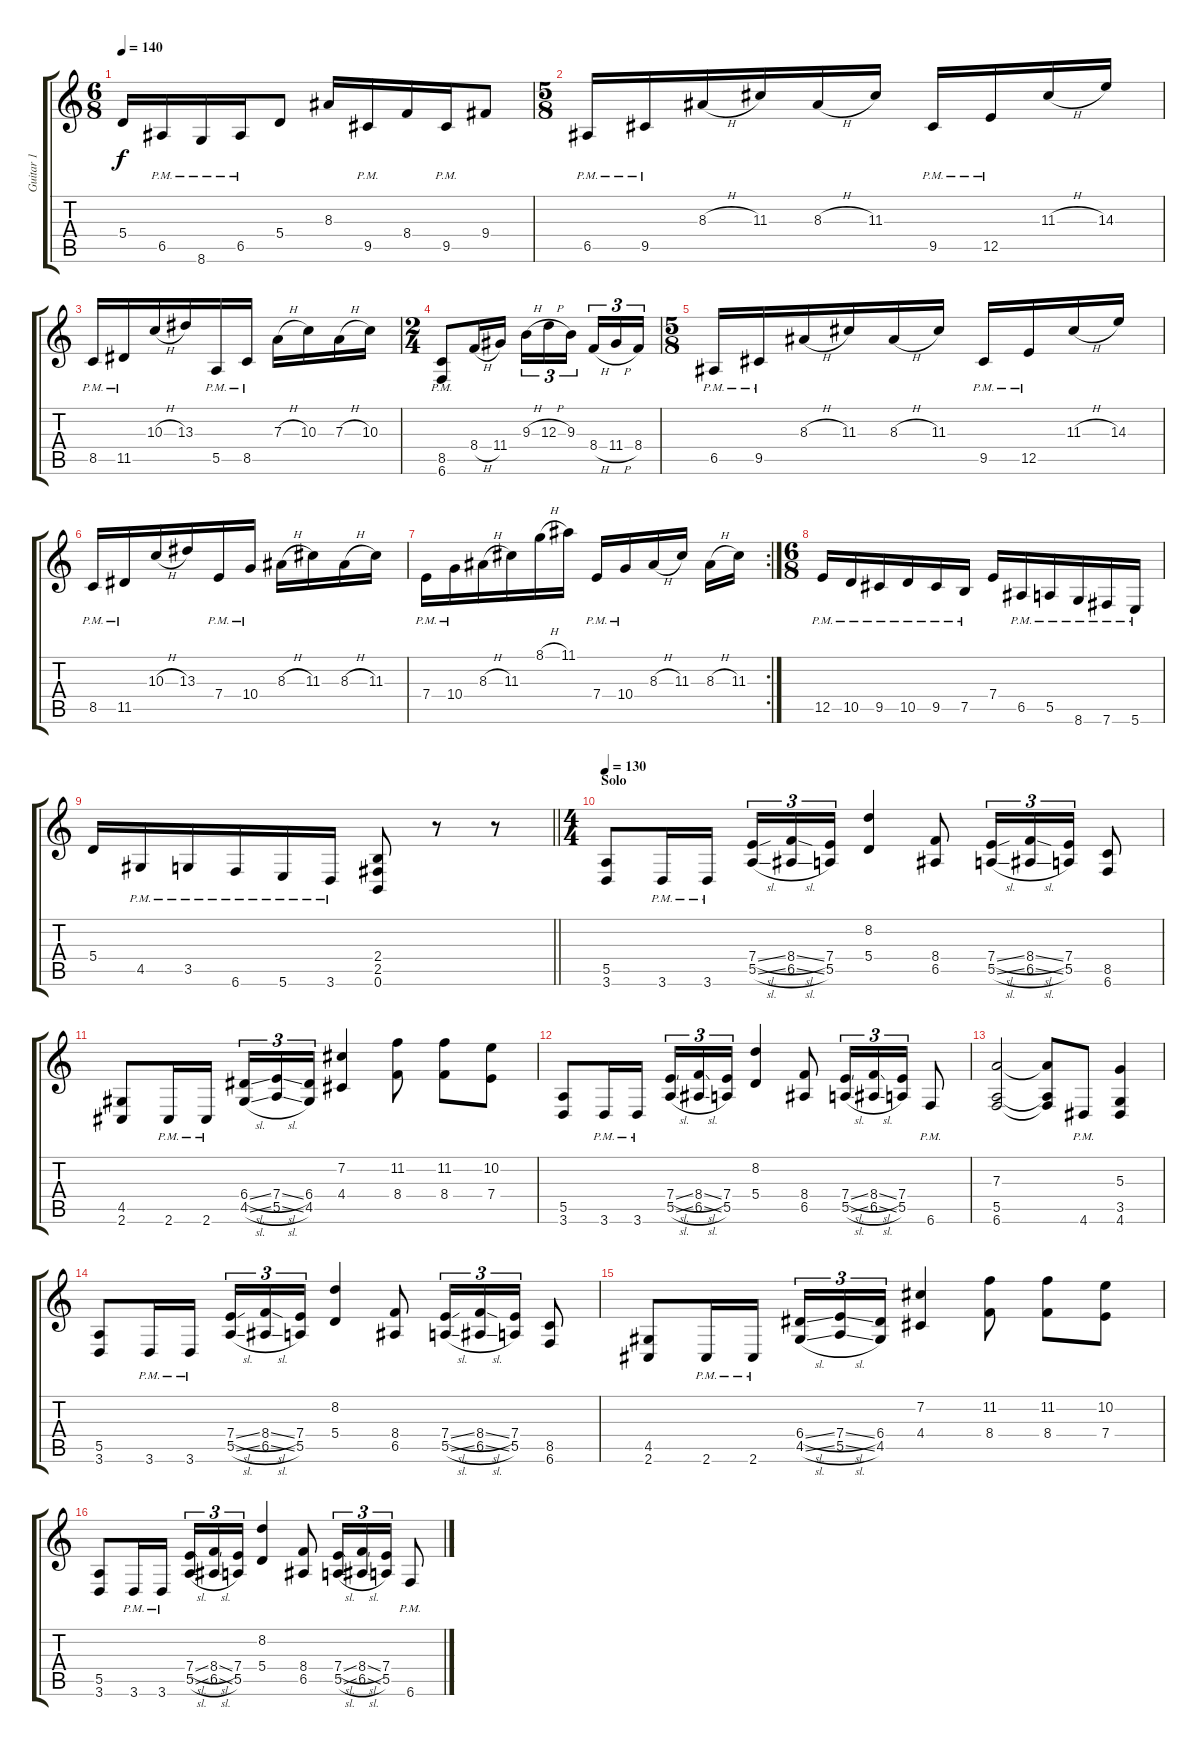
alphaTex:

\track ("Guitar 1" "Guitar 1") {instrument distortionguitar}
\staff {score tabs}
\tuning (B3 Gb3 D3 A2 E2 B1) {hide}
\ts (6 8)
\tempo 140
\clef g2
\ks c
5.4.16{dy f} 6.5{pm}.16 8.6{pm}.16 6.5{pm}.16 5.4.8 8.3.16 9.5{pm}.16 8.4.16 9.5{pm}.16 9.4.8 |
\ts (5 8)
6.5{pm}.16 9.5{pm}.16 8.3{h}.16 11.3.16 8.3{h}.16 11.3.16 9.5{pm}.16 12.5{pm}.16 11.3{h}.16 14.3.16 |
8.5{pm}.16 11.5{pm}.16 10.3{h}.16 13.3.16 5.5{pm}.16 8.5{pm}.16 7.3{h}.16 10.3.16 7.3{h}.16 10.3.16 |
\ts (2 4)
(8.5{pm} 6.6{pm}).8 8.4{h}.16 11.4.16 9.3{h}.16{tu (3 2)} 12.3{h}.16{tu (3 2)} 9.3.16{tu (3 2) beam splitsecondary} 8.4{h}.16{tu (3 2)} 11.4{h}.16{tu (3 2)} 8.4.16{tu (3 2)} |
\ts (5 8)
6.5{pm}.16 9.5{pm}.16 8.3{h}.16 11.3.16 8.3{h}.16 11.3.16 9.5{pm}.16 12.5{pm}.16 11.3{h}.16 14.3.16 |
8.5{pm}.16 11.5{pm}.16 10.3{h}.16 13.3.16 7.4{pm}.16 10.4{pm}.16 8.3{h}.16 11.3.16 8.3{h}.16 11.3.16 |
\rc 2
7.4{pm}.16 10.4{pm}.16 8.3{h}.16 11.3.16 8.1{h}.16 11.1.16 7.4{pm}.16 10.4{pm}.16 8.3{h}.16 11.3.16 8.3{h}.16 11.3.16 |
\ts (6 8)
12.5{pm}.16 10.5{pm}.16 9.5{pm}.16 10.5{pm}.16 9.5{pm}.16 7.5{pm}.16 7.4.16 6.5{pm}.16 5.5{pm}.16 8.6{pm}.16 7.6{pm}.16 5.6{pm}.16 |
\barLineRight lightlight
5.4.16 4.5{pm}.16 3.5{pm}.16 6.6{pm}.16 5.6{pm}.16 3.6{pm}.16 (2.4 2.5 0.6).8 r.8 r.8 |
\ts (4 4)
\section ("" "Solo")
\tempo 130
(5.5 3.6).8 3.6{pm}.16 3.6{pm}.16 (7.4{sl} 5.5{sl}).16{tu (3 2)} (8.4{sl} 6.5{sl}).16{tu (3 2)} (7.4 5.5).16{tu (3 2)} (8.2 5.4).4 (8.4 6.5).8 (7.4{sl} 5.5{sl}).16{tu (3 2)} (8.4{sl} 6.5{sl}).16{tu (3 2)} (7.4 5.5).16{tu (3 2)} (8.5 6.6).8 |
(4.5 2.6).8 2.6{pm}.16 2.6{pm}.16 (6.4{sl} 4.5{sl}).16{tu (3 2)} (7.4{sl} 5.5{sl}).16{tu (3 2)} (6.4 4.5).16{tu (3 2)} (7.2 4.4).4 (11.2 8.4).8 (11.2 8.4).8 (10.2 7.4).8 |
(5.5 3.6).8 3.6{pm}.16 3.6{pm}.16 (7.4{sl} 5.5{sl}).16{tu (3 2)} (8.4{sl} 6.5{sl}).16{tu (3 2)} (7.4 5.5).16{tu (3 2)} (8.2 5.4).4 (8.4 6.5).8 (7.4{sl} 5.5{sl}).16{tu (3 2)} (8.4{sl} 6.5{sl}).16{tu (3 2)} (7.4 5.5).16{tu (3 2)} 6.6{pm}.8 |
(7.3 5.5 6.6).2 (7.3{t} 5.5{t} 6.6{t}).8 4.6{pm}.8 (5.3 3.5 4.6).4 |
(5.5 3.6).8 3.6{pm}.16 3.6{pm}.16 (7.4{sl} 5.5{sl}).16{tu (3 2)} (8.4{sl} 6.5{sl}).16{tu (3 2)} (7.4 5.5).16{tu (3 2)} (8.2 5.4).4 (8.4 6.5).8 (7.4{sl} 5.5{sl}).16{tu (3 2)} (8.4{sl} 6.5{sl}).16{tu (3 2)} (7.4 5.5).16{tu (3 2)} (8.5 6.6).8 |
(4.5 2.6).8 2.6{pm}.16 2.6{pm}.16 (6.4{sl} 4.5{sl}).16{tu (3 2)} (7.4{sl} 5.5{sl}).16{tu (3 2)} (6.4 4.5).16{tu (3 2)} (7.2 4.4).4 (11.2 8.4).8 (11.2 8.4).8 (10.2 7.4).8 |
(5.5 3.6).8 3.6{pm}.16 3.6{pm}.16 (7.4{sl} 5.5{sl}).16{tu (3 2)} (8.4{sl} 6.5{sl}).16{tu (3 2)} (7.4 5.5).16{tu (3 2)} (8.2 5.4).4 (8.4 6.5).8 (7.4{sl} 5.5{sl}).16{tu (3 2)} (8.4{sl} 6.5{sl}).16{tu (3 2)} (7.4 5.5).16{tu (3 2)} 6.6{pm}.8
